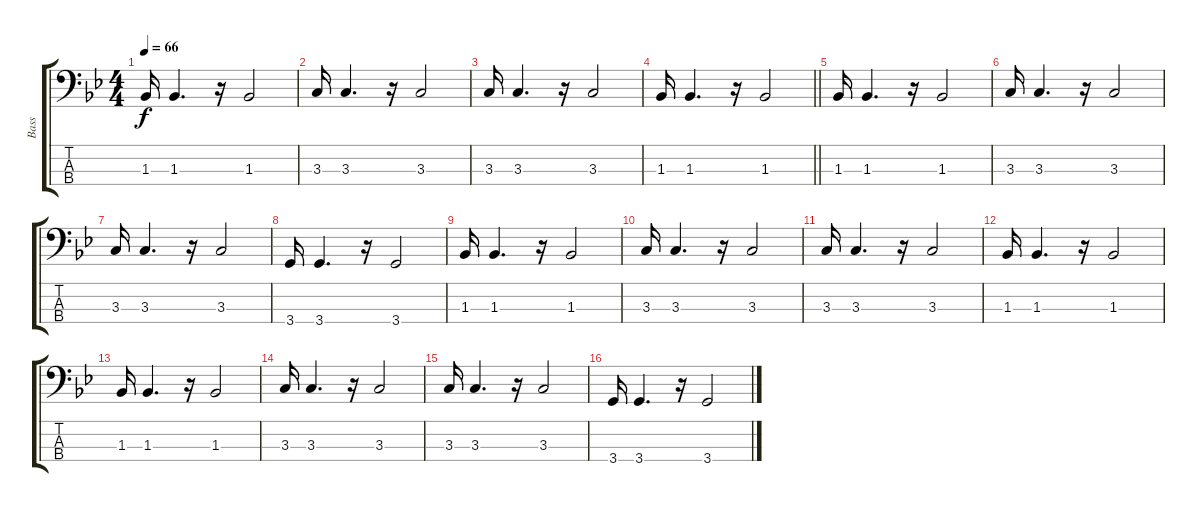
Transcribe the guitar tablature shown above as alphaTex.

\track ("Bass" "Bass") {instrument electricbassfinger}
\staff {score tabs}
\tuning (G2 D2 A1 E1) {hide}
\ts (4 4)
\tempo 66
\clef f4
\ks bb
1.3.16{dy f} 1.3.4{d} r.16 1.3.2 |
3.3.16 3.3.4{d} r.16 3.3.2 |
3.3.16 3.3.4{d} r.16 3.3.2 |
\barLineRight lightlight
1.3.16 1.3.4{d} r.16 1.3.2 |
1.3.16 1.3.4{d} r.16 1.3.2 |
3.3.16 3.3.4{d} r.16 3.3.2 |
3.3.16 3.3.4{d} r.16 3.3.2 |
3.4.16 3.4.4{d} r.16 3.4.2 |
1.3.16 1.3.4{d} r.16 1.3.2 |
3.3.16 3.3.4{d} r.16 3.3.2 |
3.3.16 3.3.4{d} r.16 3.3.2 |
1.3.16 1.3.4{d} r.16 1.3.2 |
1.3.16 1.3.4{d} r.16 1.3.2 |
3.3.16 3.3.4{d} r.16 3.3.2 |
3.3.16 3.3.4{d} r.16 3.3.2 |
3.4.16 3.4.4{d} r.16 3.4.2
